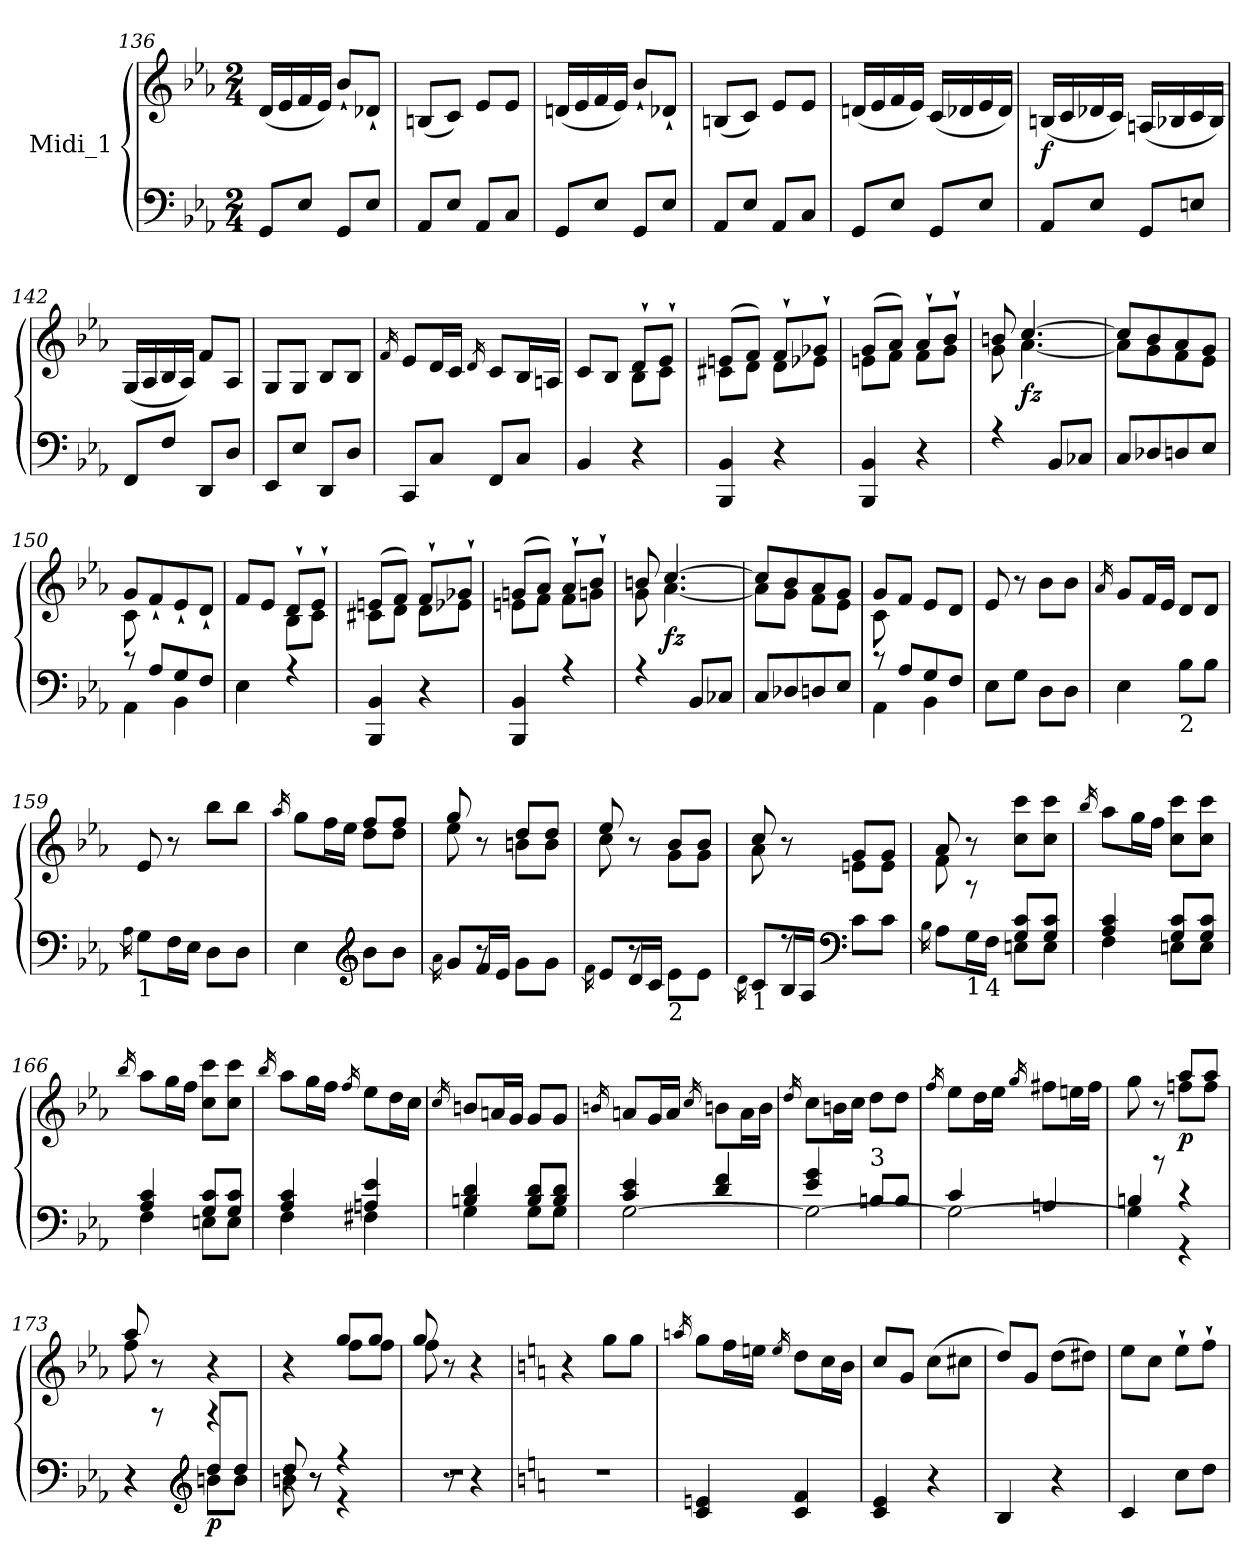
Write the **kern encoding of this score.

**kern	**kern	**dynam
*part1	*part1	*part1
*staff2	*staff1	*staff1/2
*I"Midi_1	*	*
*clefF4	*clefG2	*
*k[b-e-a-]	*k[b-e-a-]	*
*E-:	*E-:	*
*M2/4	*M2/4	*
=136	=136	=136
8GG/L	(16d/LL	.
.	16e-/	.
8E-/J	16f/	.
.	16e-/JJ)	.
8GG/L	8b-`/L	.
8E-/J	8d-X`/J	.
=137	=137	=137
8AA-/L	(8Bn/L	.
8E-/J	8c/J)	.
8AA-/L	8e-/L	.
8C/J	8e-/J	.
=138	=138	=138
8GG/L	(16dni/LL	.
.	16e-/	.
8E-/J	16f/	.
.	16e-/JJ)	.
8GG/L	8b-`/L	.
8E-/J	8d-X`/J	.
=139	=139	=139
8AA-/L	(8Bn/L	.
8E-/J	8c/J)	.
8AA-/L	8e-/L	.
8C/J	8e-/J	.
=140	=140	=140
8GG/L	(16dni/LL	.
.	16e-/	.
8E-/J	16f/	.
.	16e-/JJ)	.
8GG/L	(16c/LL	.
.	16d-X/	.
8E-/J	16e-/	.
.	16d-/JJ)	.
!!LO:LB:g=z
=141	=141	=141
!	!	!LO:DY:b
8AA-/L	(16Bn/LL	f
.	16c/	.
8E-/J	16d-X/	.
.	16c/JJ)	.
8GG/L	(16An/LL	.
.	16B-X/	.
8En/J	16c/	.
.	16B-/JJ)	.
=142	=142	=142
8FF/L	(16G/LL	.
.	16A-i/	.
8F/J	16B-/	.
.	16A-/JJ)	.
8DD/L	8f/L	.
8D/J	8A-/J	.
=143	=143	=143
8EE-/L	8G/L	.
8E-/J	8G/J	.
8DD/L	8B-/L	.
8D/J	8B-/J	.
=144	=144	=144
.	16qf/	.
8CC/L	8e-/L	.
8C/J	16d/L	.
.	16c/JJ	.
.	16qd/	.
8FF/L	8c/L	.
8C/J	16B-/L	.
.	16An/JJ	.
=145	=145	=145
*	*^	*
4BB-/	8c/L	4ryy	.
.	8B-/J	.	.
4r	8d`>/L	8B-\L	.
.	8e-`>/J	8c\J	.
=146	=146	=146	=146
4BBB-/ 4BB-/	(8en/L	8c#X\L	.
.	8f/J)	8d\J	.
4r	8f`>/L	8d\L	.
.	8g-X`>/J	8e-X\J	.
=147	=147	=147	=147
4BBB-/ 4BB-/	(8g/L	8en\L	.
.	8a-/J)	8f\J	.
4r	8a-`>/L	8f\L	.
.	8b-`>/J	8g\J	.
!!LO:LB:g=z	!!
=148	=148	=148	=148
*^	*	*	*
4r	2ryy	8bn/	8g\	.
!	!	!	!	!LO:DY:b
.	.	[>4.cc/	[4.a-\	fz
8BB-/L	.	.	.	.
8C-X/J	.	.	.	.
=149	=149	=149	=149	=149
8C/L	2ryy	8cc/L]	8a-\L]	.
8D-X/	.	8b-i/	8g\	.
8Dn/	.	8a-/	8f\	.
8E-/J	.	8g/J	8e-\J	.
=150	=150	=150	=150	=150
*	*^	*	*	*
8ryy	8r	4AA-\	8g/L	8c\	.
8ryy	8A-/L	.	8f`>/	4.ryy	.
4ryy	8G/	4BB-\	8e-`>/	.	.
.	8F/J	.	8d`>/J	.	.
=151	=151	=151	=151	=151	=151
4ryy	4E-\	2ryy	8f/L	4ryy	.
.	.	.	8e-/J	.	.
4ryy	4r	.	8d`/L	8B-\L	.
.	.	.	8e-`/J	8c\J	.
*v	*v	*v	*	*	*
=152	=152	=152	=152
4BBB-/ 4BB-/	(8en/L	8c#X\L	.
.	8f/J)	8d\J	.
4r	8f`/L	8d\L	.
.	8g-X`/J	8e-i\J	.
!!LO:PB:g=z	!!
=153	=153	=153	=153
*^	*	*	*
4BBB-/ 4BB-/	2ryy	(8gni/L	8en\L	.
.	.	8a-/J)	8f\J	.
4r	.	8a-`/L	8f\L	.
.	.	8b-`/J	8gni\J	.
!!LO:LB:g=z	!!
=154	=154	=154	=154	=154
4r	2ryy	8bn/	8g\	.
!	!	!	!	!LO:DY:b
.	.	[4.cc/	[4.a-\	fz
8BB-/L	.	.	.	.
8C-X/J	.	.	.	.
=155	=155	=155	=155	=155
8C/L	2ryy	8cc/L]	8a-\L]	.
8D-X/	.	8b-i/	8g\J	.
8Dn/	.	8a-/	8f\L	.
8E-/J	.	8g/J	8e-\J	.
=156	=156	=156	=156	=156
*	*^	*	*	*
8ryy	8r	4AA-\	8g/L	8c\	.
8ryy	8A-/L	.	8f/J	4.ryy	.
4ryy	8G/	4BB-\	8e-/L	.	.
.	8F/J	.	8d/J	.	.
*	*	*	*v	*v	*
=157	=157	=157	=157	=157
2ryy	8E-\L	2ryy	8e-/	.
.	8G\J	.	8r	.
.	8D\L	.	8b-\L	.
.	8D\J	.	8b-\J	.
=158	=158	=158	=158	=158
.	.	.	16qa-/	.
2ryy	4E-\	2ryy	8g/L	.
.	.	.	16f/L	.
.	.	.	16e-/JJ	.
!	!LO:TX:b:t=2	!	!	!
.	8B-\L	.	8d/L	.
.	8B-\J	.	8d/J	.
=159	=159	=159	=159	=159
.	16qA-\	.	.	.
!LO:TX:b:t=1	!	!	!	!
2ryy	8G\L	2ryy	8e-/	.
.	16F\L	.	8r	.
.	16E-\JJ	.	.	.
.	8D\L	.	8bb-\L	.
.	8D\J	.	8bb-\J	.
=160	=160	=160	=160	=160
.	.	.	16qaa-/	.
*	*	*	*^	*
4ryy	4E-\	4ryy	8gg\L	4ryy	.
.	.	.	16ff\L	.	.
.	.	.	16ee-\JJ	.	.
*clefG2	*	*	*	*	*
4ryy	8b-\L	4ryy	8ff/L	8dd\L	.
.	8b-\J	.	8ff/J	8dd\J	.
!!LO:LB:g=z	!!
=161	=161	=161	=161	=161	=161
.	16qa-\	.	.	.	.
8ryy	8g/L	2ryy	8gg/	8ee-\	.
8r	16f/L	.	8r	8ryy	.
.	16e-/JJ	.	.	.	.
4ryy	8g\L	.	8dd/L	8bn\L	.
.	8g\J	.	8dd/J	8b\J	.
=162	=162	=162	=162	=162	=162
.	16qf\	.	.	.	.
8ryy	8e-/L	2ryy	8ee-/	8cc\	.
8r	16d/L	.	8r	8ryy	.
.	16c/JJ	.	.	.	.
!LO:TX:b:t=2	!	!	!	!	!
4ryy	8e-\L	.	8b-i/L	8g\L	.
.	8e-\J	.	8b-/J	8g\J	.
=163	=163	=163	=163	=163	=163
.	16qd\	.	.	.	.
!LO:TX:b:t=1	!	!	!	!	!
8ryy	8c/L	4ryy	8cc/	8a-\	.
8r	16B-/L	.	8r	8ryy	.
.	16A-/JJ	.	.	.	.
*clefF4	*	*	*	*	*
4ryy	8c\L	4ryy	8g/L	8en\L	.
.	8c\J	.	8g/J	8e\J	.
=164	=164	=164	=164	=164	=164
.	16qB-\	.	.	.	.
8ryy	8A-\L	4ryy	8a-/	8f\	.
!LO:TX:b:t=1	!	!	!	!	!
8rb	16G\L	.	8r	4.ryy	.
!	!LO:TX:b:t=4	!	!	!	!
.	16F\JJ	.	.	.	.
4ryy	8G/ 8c/L	8En\L	8cc\ 8ccc\L	.	.
.	8G/ 8c/J	8E\J	8cc\ 8ccc\J	.	.
*	*	*	*v	*v	*
=165	=165	=165	=165	=165
.	.	.	16qbb-/	.
2ryy	4A-/ 4c/	4F\	8aa-\L	.
.	.	.	16gg\L	.
.	.	.	16ff\JJ	.
.	8G/ 8c/L	8En\L	8cc\ 8ccc\L	.
.	8G/ 8c/J	8E\J	8cc\ 8ccc\J	.
!!LO:LB:g=z
=166	=166	=166	=166	=166
.	.	.	16qbb-/	.
2ryy	4A-/ 4c/	4F\	8aa-\L	.
.	.	.	16gg\L	.
.	.	.	16ff\JJ	.
.	8G/ 8c/L	8En\L	8cc\ 8ccc\L	.
.	8G/ 8c/J	8E\J	8cc\ 8ccc\J	.
!!LO:PB:g=z
=167	=167	=167	=167	=167
.	.	.	16qbb-/	.
2ryy	4A-/ 4c/	4F\	8aa-\L	.
.	.	.	16gg\L	.
.	.	.	16ff\JJ	.
.	.	.	16qff/	.
.	4An/ 4e-/	4F#X\	8ee-i\L	.
.	.	.	16dd\L	.
.	.	.	16cc\JJ	.
=168	=168	=168	=168	=168
.	.	.	16qcc/	.
2ryy	4Bn/ 4d/	4G\	8bn/L	.
.	.	.	16an/L	.
.	.	.	16g/JJ	.
.	8B/ 8d/L	8G\L	8g/L	.
.	8B/ 8d/J	8G\J	8g/J	.
=169	=169	=169	=169	=169
.	.	.	16qbn/	.
2ryy	4c/ 4e-/	[2G\	8an/L	.
.	.	.	16g/L	.
.	.	.	16a/JJ	.
.	.	.	16qcc/	.
.	4d/ 4f/	.	8b\L	.
.	.	.	16a\L	.
.	.	.	16b\JJ	.
=170	=170	=170	=170	=170
.	.	.	16qdd/	.
2ryy	4e-/ 4g/	2G\_	8cc\L	.
.	.	.	16bn\L	.
.	.	.	16cc\JJ	.
!	!LO:TX:a:t=3	!	!	!
.	8Bn/L	.	8dd\L	.
.	8B/J	.	8dd\J	.
!!LO:LB:g=z
=171	=171	=171	=171	=171
.	.	.	16qff/	.
2ryy	4c/	2G\_	8ee-\L	.
.	.	.	16dd\L	.
.	.	.	16ee-\JJ	.
.	.	.	16qgg/	.
.	4An/	.	8ff#X\L	.
.	.	.	16een\L	.
.	.	.	16ff#\JJ	.
=172	=172	=172	=172	=172
*	*	*	*^	*
8ryy	4Bn/	4G\]	8gg\	4ryy	.
8rb	.	.	8r	.	.
!	!	!	!	!	!LO:DY:b
4ryy	4r	4r	8aa-i/L	8ffni\L	p
.	.	.	8aa-/J	8ff\J	.
!!LO:LB:g=z	!!
=173	=173	=173	=173	=173	=173
8ryy	4r	4r	8aa-/	8ff\	.
8rb	.	.	8r	4.ryy	.
*clefG2	*	*	*	*	*
!	!	!	!	!	!LO:DY:b=2
4rggg	8dd/L	8bn\L	4r	.	p
.	8dd/J	8b\J	.	.	.
=174	=174	=174	=174	=174	=174
4r	8dd/	8bn\	4r	4ryy	.
.	8r	8r	.	.	.
4ryy	4r	4r	8gg/L	8ff\L	.
.	.	.	8gg/J	8ff\J	.
=175	=175	=175	=175	=175	=175
8ryy	2r	2ryy	8gg/	8ff\	.
8r	.	.	8r	4.ryy	.
4r	.	.	4r	.	.
*	*	*	*v	*v	*
=176	=176	=176	=176	=176
*k[]	*	*	*k[]	*
*C:	*	*	*C:	*
2ryy	2r	2ryy	4r	.
.	.	.	8gg\L	.
.	.	.	8gg\J	.
=177	=177	=177	=177	=177
.	.	.	16qaani/	.
2ryy	4c/ 4eni/	2ryy	8gg\L	.
.	.	.	16ff\L	.
.	.	.	16eeni\JJ	.
.	.	.	16qee/	.
.	4c/ 4f/	.	8dd\L	.
.	.	.	16cc\L	.
.	.	.	16b\JJ	.
=178	=178	=178	=178	=178
2ryy	4c/ 4e/	2ryy	8cc/L	.
.	.	.	8g/J	.
.	4r	.	(>8cc\L	.
.	.	.	8cc#X\J	.
=179	=179	=179	=179	=179
2ryy	4B/	2ryy	8dd/L)	.
.	.	.	8g/J	.
.	4r	.	(>8dd\L	.
.	.	.	8dd#X\J)	.
*v	*v	*v	*	*
!!LO:LB:g=z
=180	=180	=180
4c/	8ee\L	.
.	8cc\J	.
8cc\L	8ee`\L	.
8dd\J	8ff`\J	.
=	=	=
*-	*-	*-
